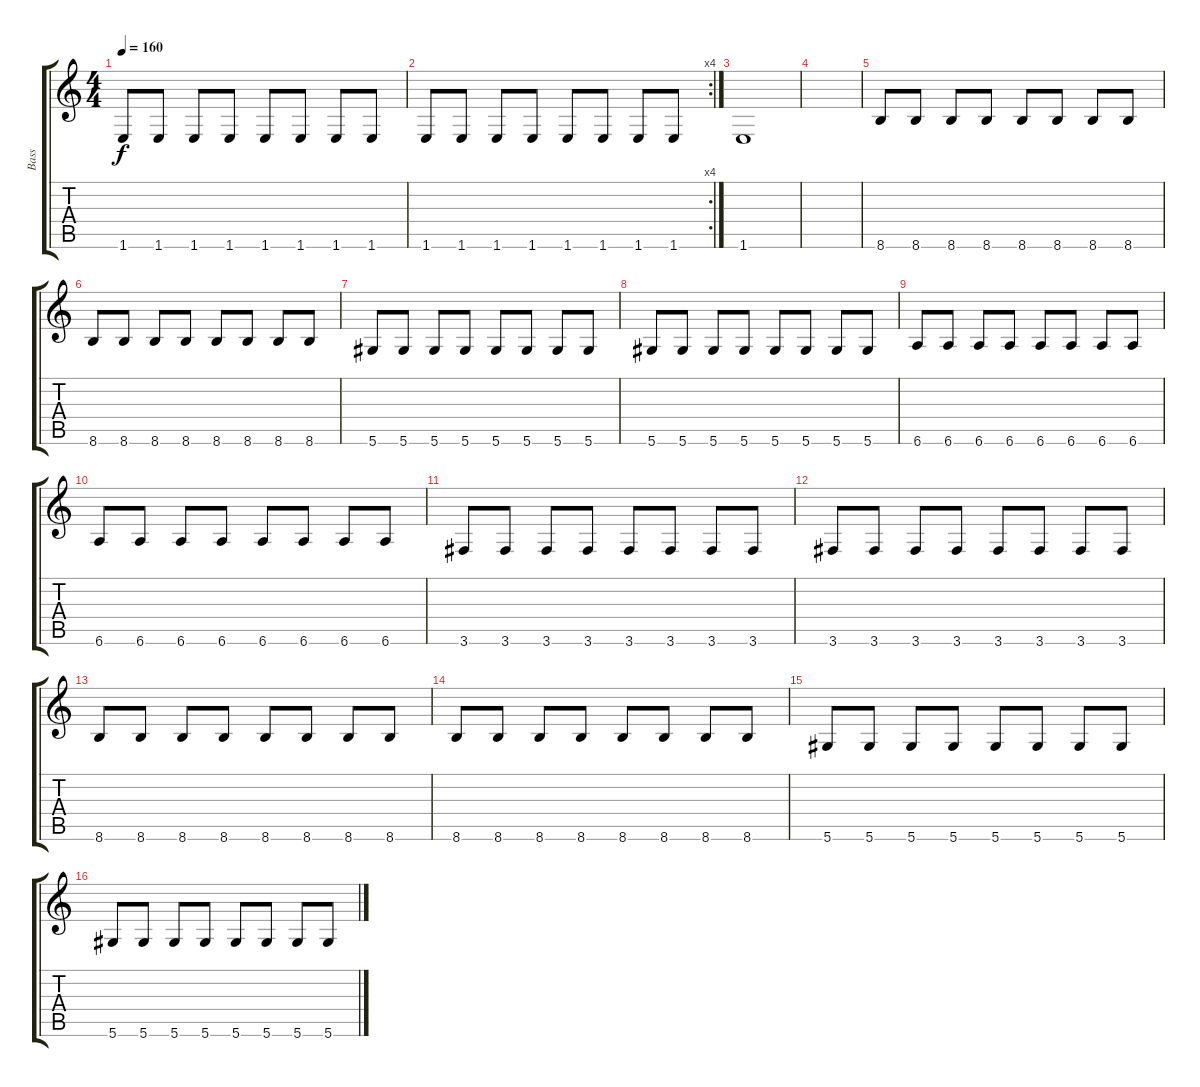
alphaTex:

\track ("Bass" "Bass") {instrument electricbassfinger}
\staff {score tabs}
\tuning (Eb4 Bb3 Gb3 Db3 Ab2 Eb2) {hide}
\ts (4 4)
\tempo 160
\clef g2
\ks c
1.6.8{dy f} 1.6.8 1.6.8 1.6.8 1.6.8 1.6.8 1.6.8 1.6.8 |
\rc 4
1.6.8 1.6.8 1.6.8 1.6.8 1.6.8 1.6.8 1.6.8 1.6.8 |
1.6.1 |
|
8.6.8 8.6.8 8.6.8 8.6.8 8.6.8 8.6.8 8.6.8 8.6.8 |
8.6.8 8.6.8 8.6.8 8.6.8 8.6.8 8.6.8 8.6.8 8.6.8 |
5.6.8 5.6.8 5.6.8 5.6.8 5.6.8 5.6.8 5.6.8 5.6.8 |
5.6.8 5.6.8 5.6.8 5.6.8 5.6.8 5.6.8 5.6.8 5.6.8 |
6.6.8 6.6.8 6.6.8 6.6.8 6.6.8 6.6.8 6.6.8 6.6.8 |
6.6.8 6.6.8 6.6.8 6.6.8 6.6.8 6.6.8 6.6.8 6.6.8 |
3.6.8 3.6.8 3.6.8 3.6.8 3.6.8 3.6.8 3.6.8 3.6.8 |
3.6.8 3.6.8 3.6.8 3.6.8 3.6.8 3.6.8 3.6.8 3.6.8 |
8.6.8 8.6.8 8.6.8 8.6.8 8.6.8 8.6.8 8.6.8 8.6.8 |
8.6.8 8.6.8 8.6.8 8.6.8 8.6.8 8.6.8 8.6.8 8.6.8 |
5.6.8 5.6.8 5.6.8 5.6.8 5.6.8 5.6.8 5.6.8 5.6.8 |
5.6.8 5.6.8 5.6.8 5.6.8 5.6.8 5.6.8 5.6.8 5.6.8
